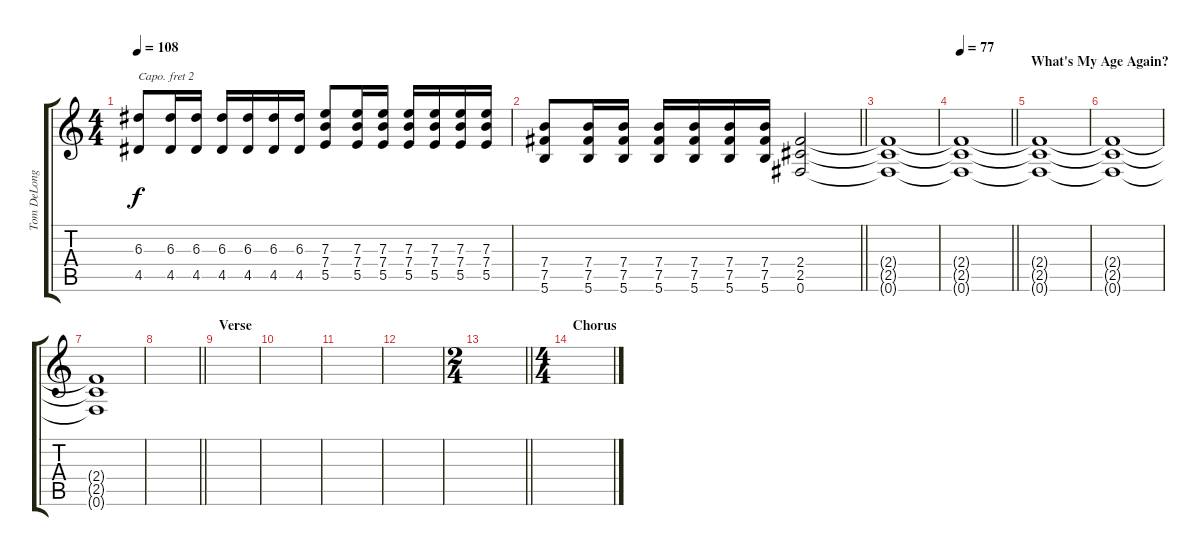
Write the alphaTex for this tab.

\track ("Tom DeLonge (Capo 2nd Fret)" "Tom DeLong") {instrument electricguitarclean}
\staff {score tabs}
\capo 2
\tuning (E4 B3 G3 D3 A2 E2) {hide}
\ts (4 4)
\tempo 108
\clef g2
\ks c
(6.3 4.5).8{dy f} (6.3 4.5).16 (6.3 4.5).16 (6.3 4.5).16 (6.3 4.5).16 (6.3 4.5).16 (6.3 4.5).16 (7.3 7.4 5.5).8 (7.3 7.4 5.5).16 (7.3 7.4 5.5).16 (7.3 7.4 5.5).16 (7.3 7.4 5.5).16 (7.3 7.4 5.5).16 (7.3 7.4 5.5).16 |
\barLineRight lightlight
(7.4 7.5 5.6).8 (7.4 7.5 5.6).16 (7.4 7.5 5.6).16 (7.4 7.5 5.6).16 (7.4 7.5 5.6).16 (7.4 7.5 5.6).16 (7.4 7.5 5.6).16 (2.4 2.5 0.6).2 |
(2.4{t} 2.5{t} 0.6{t}).1{volume 0} |
\tempo 77
\barLineRight lightlight
(2.4{t} 2.5{t} 0.6{t}).1 |
\section ("" "What's My Age Again?")
(2.4{t} 2.5{t} 0.6{t}).1 |
(2.4{t} 2.5{t} 0.6{t}).1 |
(2.4{t} 2.5{t} 0.6{t}).1 |
\barLineRight lightlight
|
\section ("" "Verse")
|
|
|
|
\ts (2 4)
\barLineRight lightlight
|
\ts (4 4)
\section ("" "Chorus")
